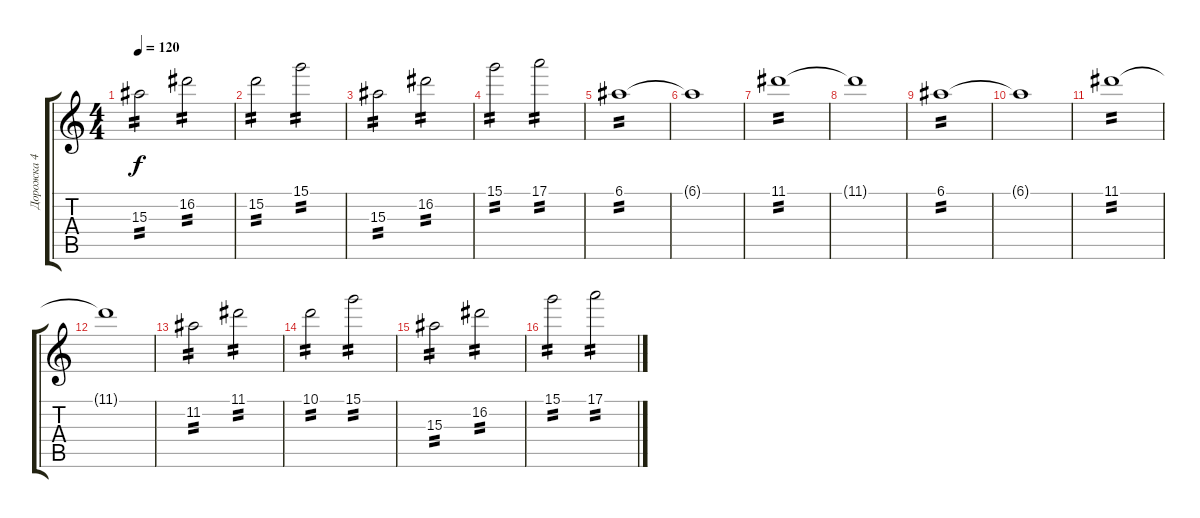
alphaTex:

\track ("Дорожка 4" "Дорожка 4") {instrument acousticguitarsteel}
\staff {score tabs}
\tuning (E4 B3 G3 D3 A2 E2) {hide}
\ts (4 4)
\tempo 120
\clef g2
\ks c
15.3.2{tp 2 dy f} 16.2.2{tp 2} |
15.2.2{tp 2} 15.1.2{tp 2} |
15.3.2{tp 2} 16.2.2{tp 2} |
15.1.2{tp 2} 17.1.2{tp 2} |
6.1.1{tp 2} |
6.1{t}.1 |
11.1.1{tp 2} |
11.1{t}.1 |
6.1.1{tp 2} |
6.1{t}.1 |
11.1.1{tp 2} |
11.1{t}.1 |
11.2.2{tp 2} 11.1.2{tp 2} |
10.1.2{tp 2} 15.1.2{tp 2} |
15.3.2{tp 2} 16.2.2{tp 2} |
15.1.2{tp 2} 17.1.2{tp 2}
